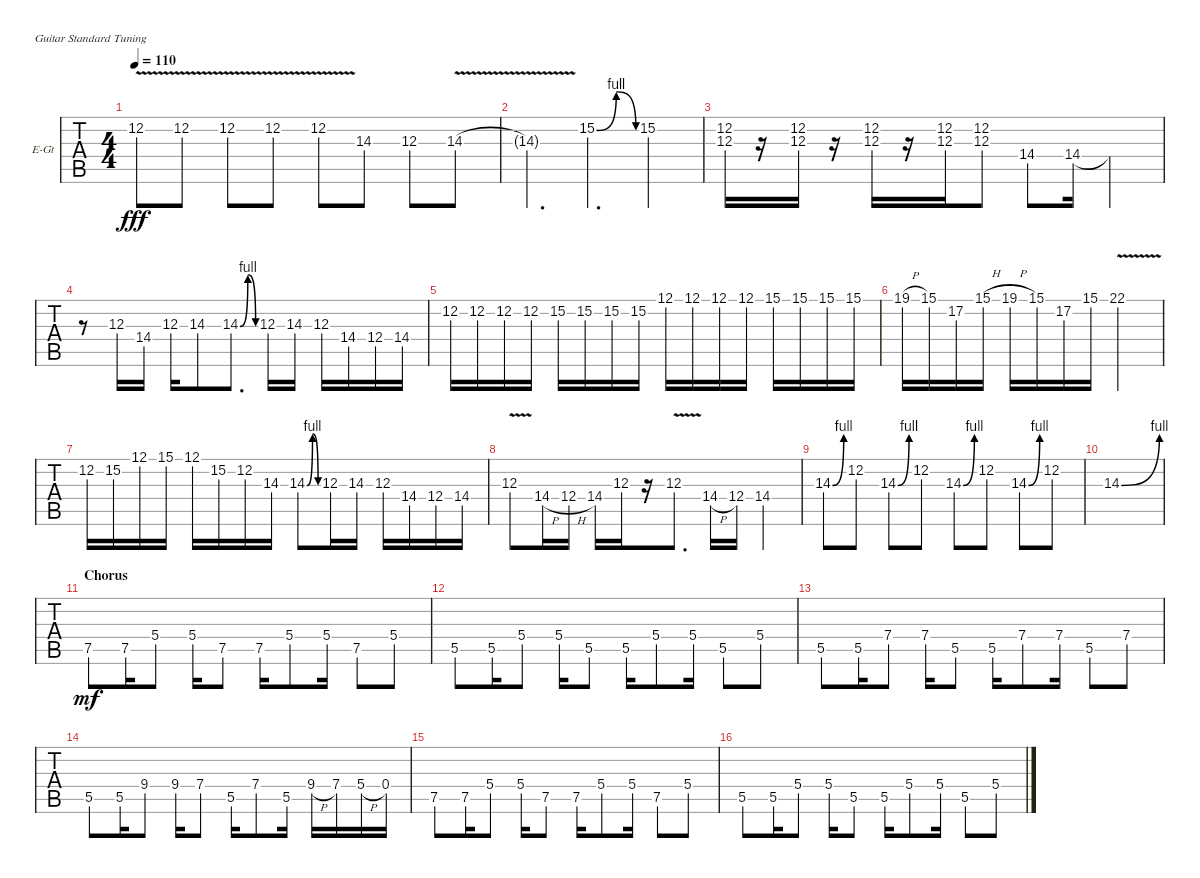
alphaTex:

\defaultSystemsLayout 4
\bracketExtendMode groupsimilarinstruments
\firstSystemTrackNameOrientation horizontal
\otherSystemsTrackNameOrientation horizontal
\track ("Matthew" "E-Gt") {instrument distortionguitar}
\staff {tabs}
\tuning (E4 B3 G3 D3 A2 E2)
\ts (4 4)
\tempo 110
\clef g2
\ks c
12.2{v}.8{dy fff} 12.2{v}.8 12.2{v}.8 12.2{v}.8 12.2{v}.8 14.3.8 12.3.8 14.3{v}.8 |
14.3{v t}.4{d} 15.2{be (bendrelease 0 0 10.2 4 33 4 44.4 0)}.4{d} 15.2.4 |
(12.2 12.3).16 r.16 (12.3 12.2).16 r.16 (12.3 12.2).16 r.16 (12.3 12.2).16 (12.3 12.2).8 14.4.8 14.4.16 14.4{t}.4 |
r.8 12.3.16 14.4.16 12.3.16 14.3.8 14.3{be (bendrelease 0 0 10.2 4 43.8 4 60 0)}.8{d} 12.3.16 14.3.16 12.3.16 14.4.16 12.4.16 14.4.16 |
12.2.16 12.2.16 12.2.16 12.2.16 15.2.16 15.2.16 15.2.16 15.2.16 12.1.16 12.1.16 12.1.16 12.1.16 15.1.16 15.1.16 15.1.16 15.1.16 |
19.1{h}.16 15.1.16 17.2.16 15.1{h}.16 19.1{h}.16 15.1.16 17.2.16 15.1.16 22.1{v}.2 |
12.2.16 15.2.16 12.1.16 15.1.16 12.1.16 15.2.16 12.2.16 14.3.16 14.3{be (bendrelease 0 0 10.2 4 20.4 4 30 0)}.8 12.3.16 14.3.16 12.3.16 14.4.16 12.4.16 14.4.16 |
12.3{v}.8 14.4{h}.16 12.4{h}.16 14.4.16 12.3.16 r.16 12.3{v}.8{d} 14.4{h}.16 12.4.16 14.4.4 |
14.3{be (bend 0 0 15 4)}.8 12.2.8 14.3{be (bend 0 0 15 4)}.8 12.2.8 14.3{be (bend 0 0 15 4)}.8 12.2.8 14.3{be (bend 0 0 15 4)}.8 12.2.8 |
14.3{be (bend 0 0 15 4)}.1 |
\section ("" "Chorus")
7.5.8{dy mf} 7.5.16 5.4.8 5.4.16 7.5.8 7.5.16 5.4.8 5.4.16 7.5.8 5.4.8 |
5.5.8 5.5.16 5.4.8 5.4.16 5.5.8 5.5.16 5.4.8 5.4.16 5.5.8 5.4.8 |
5.5.8 5.5.16 7.4.8 7.4.16 5.5.8 5.5.16 7.4.8 7.4.16 5.5.8 7.4.8 |
5.5.8 5.5.16 9.4.8 9.4.16 7.4.8 5.5.16 7.4.8 5.5.16 9.4{h}.16 7.4.16 5.4{h}.16 0.4.16 |
7.5.8 7.5.16 5.4.8 5.4.16 7.5.8 7.5.16 5.4.8 5.4.16 7.5.8 5.4.8 |
5.5.8 5.5.16 5.4.8 5.4.16 5.5.8 5.5.16 5.4.8 5.4.16 5.5.8 5.4.8
